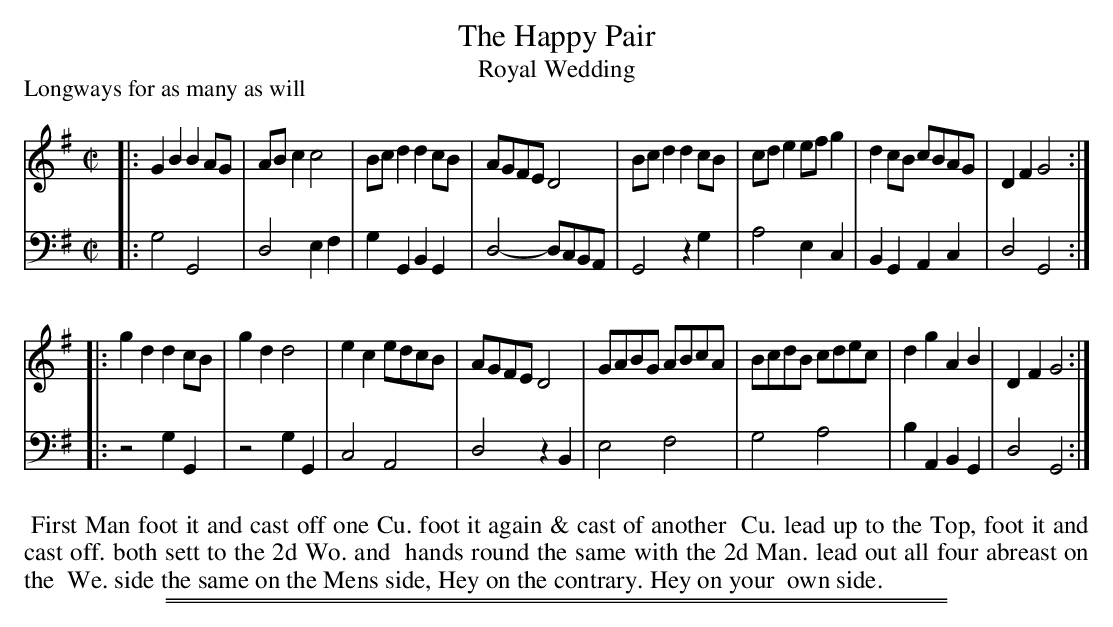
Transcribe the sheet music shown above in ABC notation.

X:1
T: The Happy Pair
T: Royal Wedding
P: Longways for as many as will
M: C|
L: 1/8
K: G
V: 1
|:\
G2B2 B2AG | ABc2 c4   | Bcd2 d2cB | AGFE D4 |\
Bcd2 d2cB | cde2 efg2 | d2cB cBAG | D2F2 G4 :|
|:\
g2d2 d2cB | g2d2 d4   | e2c2 edcB | AGFE D4 |\
GABG ABcA | BcdB cdec | d2g2 A2B2 | D2F2 G4 :|
V: 2 clef=bass middle=d
|:\
g4 G4   | d4 e2f2 | g2G2 B2G2 | d4-dcBA |\
G4 z2g2 | a4 e2c2 | B2G2 A2c2 | d4 G4 :|
|:\
z4 g2G2 | z4 g2G2 | c4   A4   | d4 z2B2 |\
e4 f4   | g4 a4   | b2A2 B2G2 | d4 G4 :|
